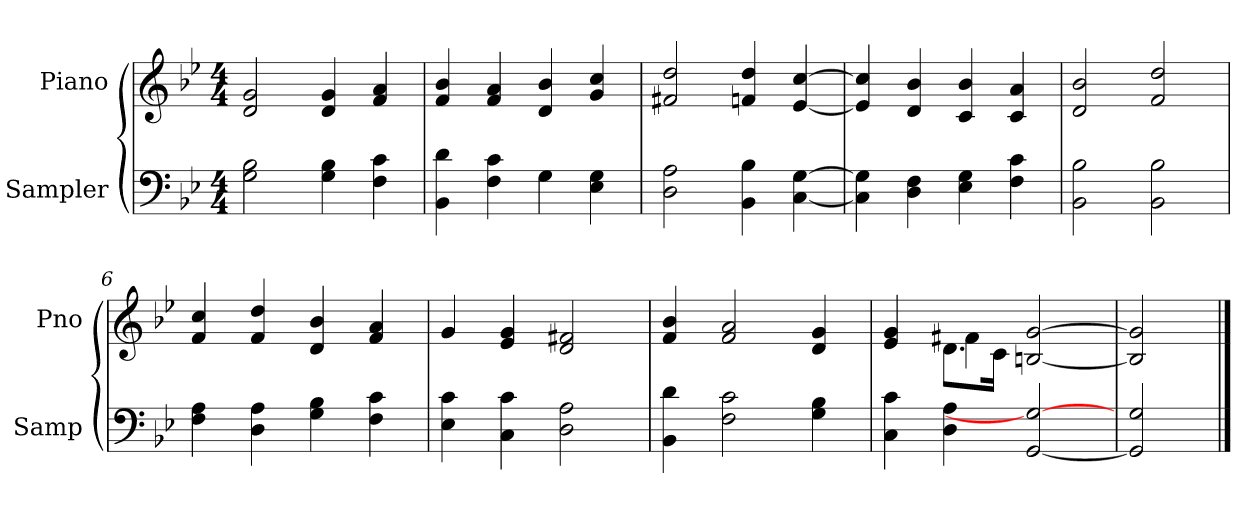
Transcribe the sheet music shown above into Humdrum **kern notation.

**kern	**kern
*part2	*part1
*staff2	*staff1
*I"Sampler	*I"Piano
*I'Samp	*I'Pno
*clefF4	*clefG2
*k[b-e-]	*k[b-e-]
*B-:	*B-:
*M4/4	*M4/4
=1	=1
2G 2B-	2d 2g
4G 4B-	4d 4g
4F 4c	4f 4a
=2	=2
4BB- 4d	4f 4b-
4F 4c	4f 4a
4G	4d 4b-
4E- 4G	4g 4cc
=3	=3
2D 2A	2f#X 2dd
4BB- 4B-	4fn 4dd
[4C\ [4G\	[4e-/ [4cc/
=4	=4
4C] 4G]	4e-] 4cc]
4D 4F	4d 4b-
4E- 4G	4c 4b-
4F 4c	4c 4a
=5	=5
2BB- 2B-	2d 2b-
2BB- 2B-	2f 2dd
=6	=6
4F 4A	4f 4cc
4D 4A	4f 4dd
4G 4B-	4d 4b-
4F 4c	4f 4a
=7	=7
4E- 4c	4g
4C 4c	4e- 4g
2D 2A	2d 2f#X
=8	=8
4BB- 4d	4f 4b-
2F 2c	2f 2a
4G 4B-	4d 4g
=9	=9
*	*^
4C 4c	4e- 4g	4ryy
4D 4A	8.d\L	4f#X
.	16c\Jk	.
[2GG/ 2G/_	[2Bn/ [2g/	2ryy
*	*v	*v
=10	=10
2GG] 2G	2B] 2g]
==	==
*-	*-
